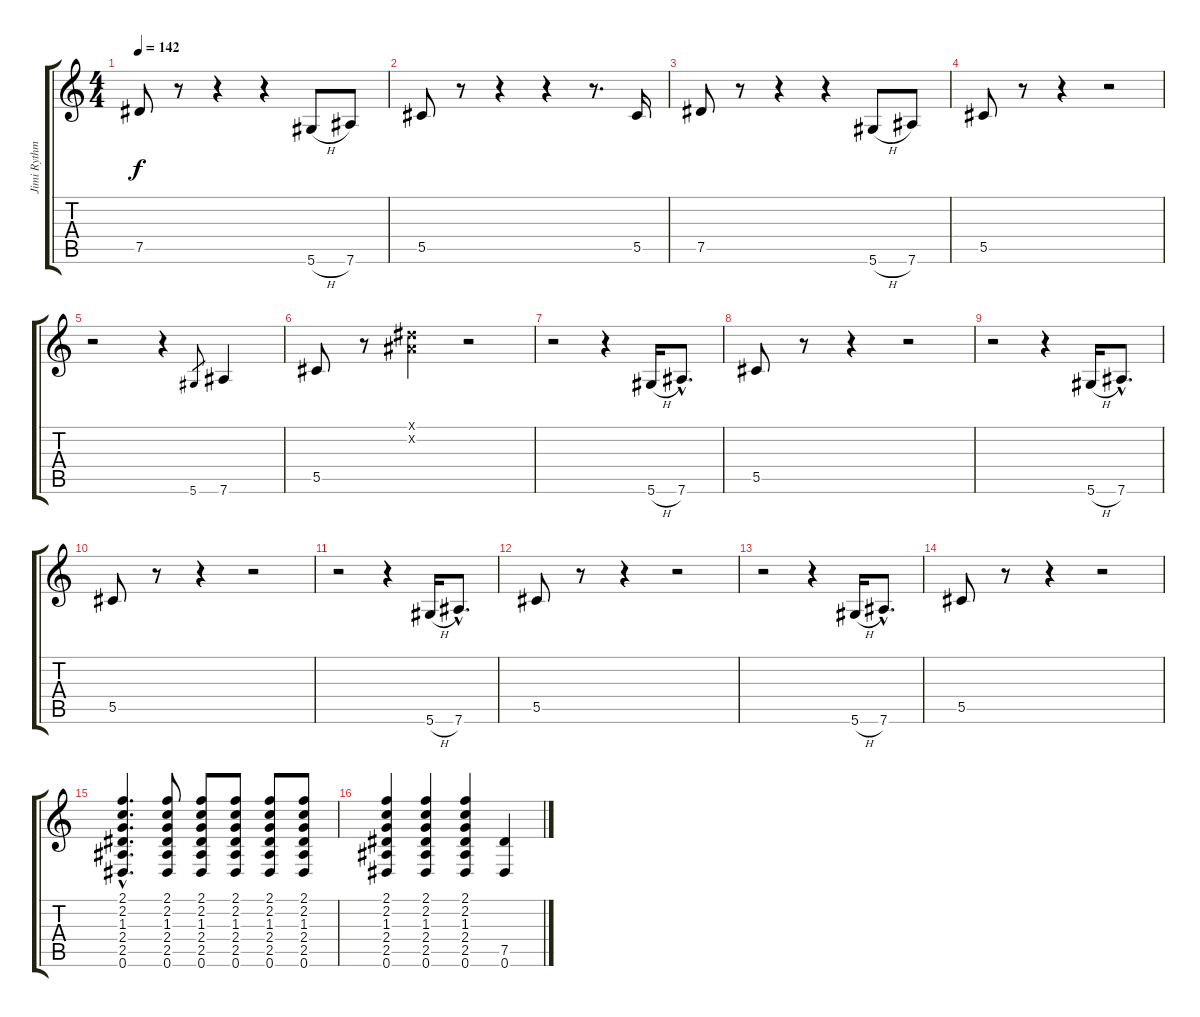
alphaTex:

\track ("Jimi Rythmic" "Jimi Rythm") {instrument overdrivenguitar}
\staff {score tabs}
\tuning (Eb4 Bb3 Gb3 Db3 Ab2 Eb2) {hide}
\ts (4 4)
\tempo 142
\clef g2
\ks c
7.5.8{dy f} r.8 r.4 r.4 5.6{h}.8 7.6.8 |
5.5.8 r.8 r.4 r.4 r.8{d} 5.5.16 |
7.5.8 r.8 r.4 r.4 5.6{h}.8 7.6.8 |
5.5.8 r.8 r.4 r.2 |
r.2 r.4 5.6.8{gr} 7.6.4 |
5.5.8 r.8 (0.1{x} 0.2{x}).4 r.2 |
r.2 r.4 5.6{h}.16 7.6{hac}.8{d} |
5.5.8 r.8 r.4 r.2 |
r.2 r.4 5.6{h}.16 7.6{hac}.8{d} |
5.5.8 r.8 r.4 r.2 |
r.2 r.4 5.6{h}.16 7.6{hac}.8{d} |
5.5.8 r.8 r.4 r.2 |
r.2 r.4 5.6{h}.16 7.6{hac}.8{d} |
5.5.8 r.8 r.4 r.2 |
(2.1{hac} 2.2{hac} 1.3{hac} 2.4{hac} 2.5{hac} 0.6{hac}).4{d} (2.1 2.2 1.3 2.4 2.5 0.6).8 (2.1 2.2 1.3 2.4 2.5 0.6).8 (2.1 2.2 1.3 2.4 2.5 0.6).8 (2.1 2.2 1.3 2.4 2.5 0.6).8 (2.1 2.2 1.3 2.4 2.5 0.6).8 |
(2.1 2.2 1.3 2.4 2.5 0.6).4 (2.1 2.2 1.3 2.4 2.5 0.6).4 (2.1 2.2 1.3 2.4 2.5 0.6).4 (7.5 0.6).4
